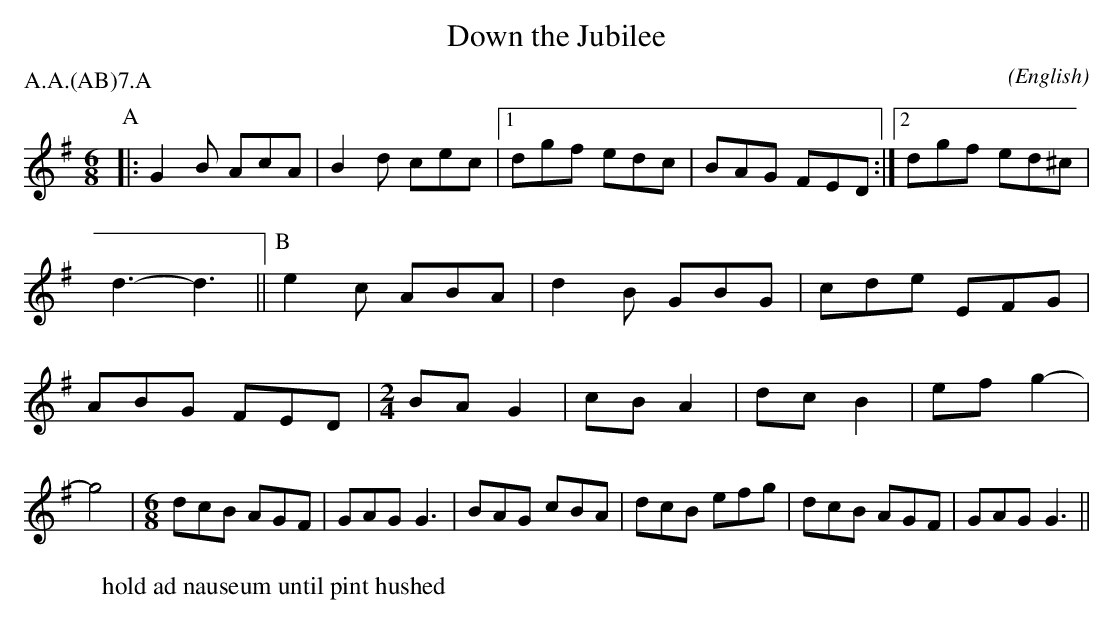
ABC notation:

X:1
T:Down the Jubilee
M:6/8
C:
O:English
P:A.A.(AB)7.A
K:G
P:A
|:\
   G2 B AcA | B2 d cec |1 dgf edc | BAG FED :|2 dgf ed^c | d3-d3 ||\
P:B
   e2 c ABA | d2 B GBG |  cde EFG | ABG FED |\
W:hold ad nauseum until pint hushed
M:2/4
L:1/8
BA G2 | cB A2 | dc B2 | ef g2-| g4 |\
M:6/8
dcB AGF | GAG G3 | BAG cBA | dcB efg | dcB AGF | GAG G3 ||
